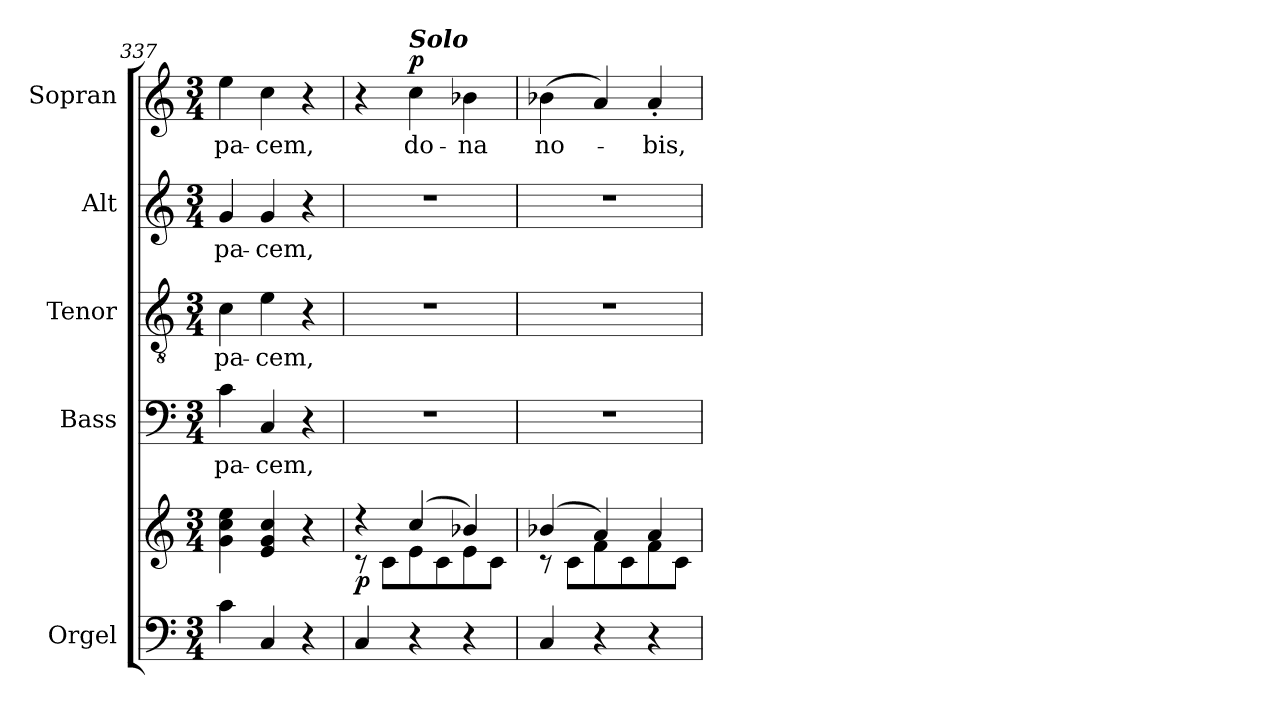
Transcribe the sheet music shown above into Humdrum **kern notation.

**kern	**kern	**dynam	**kern	**text	**kern	**text	**kern	**text	**kern	**text	**dynam
*part5	*part5	*part5	*part4	*part4	*part3	*part3	*part2	*part2	*part1	*part1	*part1
*staff6	*staff5	*staff5/6	*staff4	*staff4	*staff3	*staff3	*staff2	*staff2	*staff1	*staff1	*staff1
*I"Orgel	*	*	*I"Bass	*	*I"Tenor	*	*I"Alt	*	*I"Sopran	*	*
*	*	*	*I'B.	*	*I'T.	*	*I'A.	*	*I'S.	*	*
*clefF4	*clefG2	*	*clefF4	*	*clefGv2	*	*clefG2	*	*clefG2	*	*
*k[]	*k[]	*	*k[]	*	*k[]	*	*k[]	*	*k[]	*	*
*C:	*C:	*	*C:	*	*C:	*	*C:	*	*C:	*	*
*M3/4	*M3/4	*	*M3/4	*	*M3/4	*	*M3/4	*	*M3/4	*	*
=337	=337	=337	=337	=337	=337	=337	=337	=337	=337	=337	=337
!	!	!	!	!LO:LY:b	!	!LO:LY:b	!	!LO:LY:b	!	!LO:LY:b	!
4c\	4g\ 4cc\ 4ee\	.	4c\	pa-	4c\	pa-	4g/	pa-	4ee\	pa-	.
!	!	!	!	!LO:LY:b	!	!LO:LY:b	!	!LO:LY:b	!	!LO:LY:b	!
4C/	4e/ 4g/ 4cc/	.	4C/	-cem,	4e\	-cem,	4g/	-cem,	4cc\	-cem,	.
4r	4r	.	4r	.	4r	.	4r	.	4r	.	.
!!LO:LB:g=z
=338	=338	=338	=338	=338	=338	=338	=338	=338	=338	=338	=338
*	*^	*	*	*	*	*	*	*	*	*	*
!	!	!	!LO:DY:b	!	!	!	!	!	!	!	!	!
4C/	4rdd	8rc	p	2.r	.	2.r	.	2.r	.	4r	.	.
.	.	8c\L	.	.	.	.	.	.	.	.	.	.
!	!	!	!	!	!	!	!	!	!	!LO:TX:a:Bi:t=Solo	!	!
!	!	!	!	!	!	!	!	!	!	!	!LO:LY:b	!LO:DY:a
4r	(4cc/	8e\	.	.	.	.	.	.	.	4cc\	do-	p
.	.	8c\	.	.	.	.	.	.	.	.	.	.
!	!	!	!	!	!	!	!	!	!	!	!LO:LY:b	!
4r	4b-X/)	8e\	.	.	.	.	.	.	.	4b-X\	-na	.
.	.	8c\J	.	.	.	.	.	.	.	.	.	.
=339	=339	=339	=339	=339	=339	=339	=339	=339	=339	=339	=339	=339
!	!	!	!	!	!	!	!	!	!	!	!LO:LY:b	!
4C/	(4b-X/	8rc	.	2.r	.	2.r	.	2.r	.	(>4b-X\	no-	.
.	.	8c\L	.	.	.	.	.	.	.	.	.	.
4r	4a/)	8f\	.	.	.	.	.	.	.	4a/)	.	.
.	.	8c\	.	.	.	.	.	.	.	.	.	.
!	!	!	!	!	!	!	!	!	!	!	!LO:LY:b	!
4r	4a/	8f\	.	.	.	.	.	.	.	4a'</	-bis,	.
.	.	8c\J	.	.	.	.	.	.	.	.	.	.
*	*v	*v	*	*	*	*	*	*	*	*	*	*
=	=	=	=	=	=	=	=	=	=	=	=
*-	*-	*-	*-	*-	*-	*-	*-	*-	*-	*-	*-
